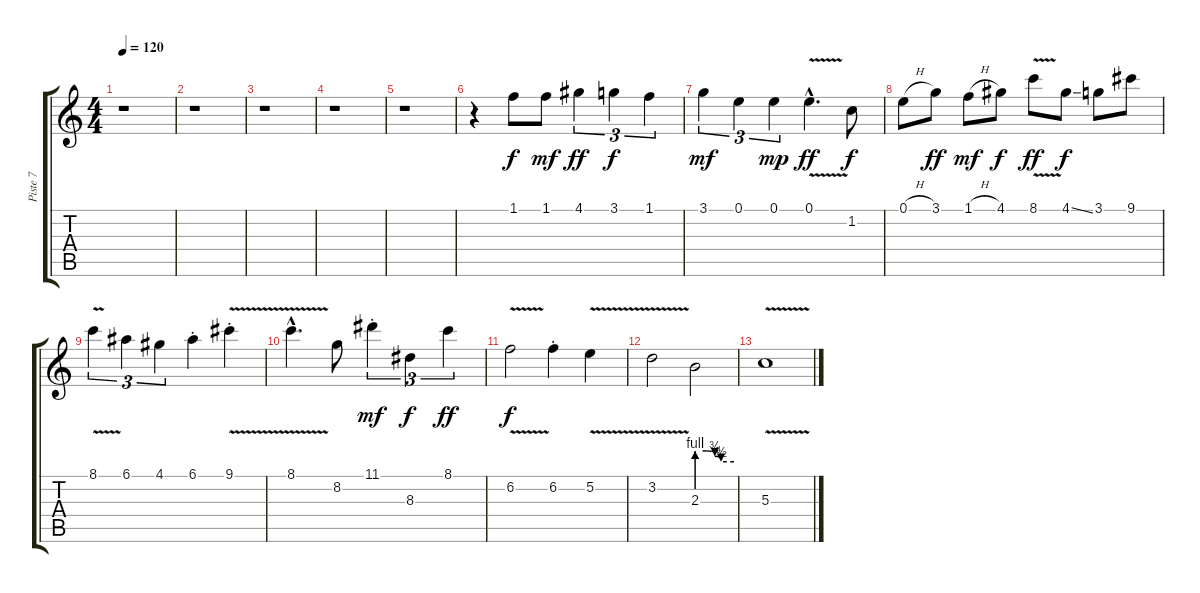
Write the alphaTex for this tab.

\track ("Piste 7" "Piste 7") {instrument distortionguitar}
\staff {score tabs}
\tuning (E4 B3 G3 D3 A2 E2) {hide}
\ts (4 4)
\tempo 120
\clef g2
\ks c
r.1{dy f} |
r.1 |
r.1 |
r.1 |
r.1 |
r.4 1.1.8 1.1.8{dy mf} 4.1.4{tu (3 2) dy ff} 3.1.4{tu (3 2) dy f} 1.1.4{tu (3 2)} |
3.1.4{tu (3 2) dy mf} 0.1.4{tu (3 2)} 0.1.4{tu (3 2) dy mp} 0.1{v hac}.4{d dy ff} 1.2.8{dy f} |
0.1{h}.8 3.1.8{dy ff} 1.1{h}.8{dy mf} 4.1.8{dy f} 8.1{v}.8{dy ff} 4.1{ss}.8{dy f} 3.1.8 9.1.8 |
8.1{v}.4{tu (3 2)} 6.1.4{tu (3 2)} 4.1.4{tu (3 2)} 6.1{st}.4 9.1{v st}.4 |
8.1{v hac}.4{d} 8.2.8 11.1{st}.4{tu (3 2) dy mf} 8.3.4{tu (3 2) dy f} 8.1.4{tu (3 2) dy ff} |
6.2{v}.2{dy f} 6.2{st}.4 5.2{v}.4 |
3.2{v}.2 2.3{be (custom 0 4 15 4 29 3 39 2 60 2)}.2 |
5.3{v}.1
